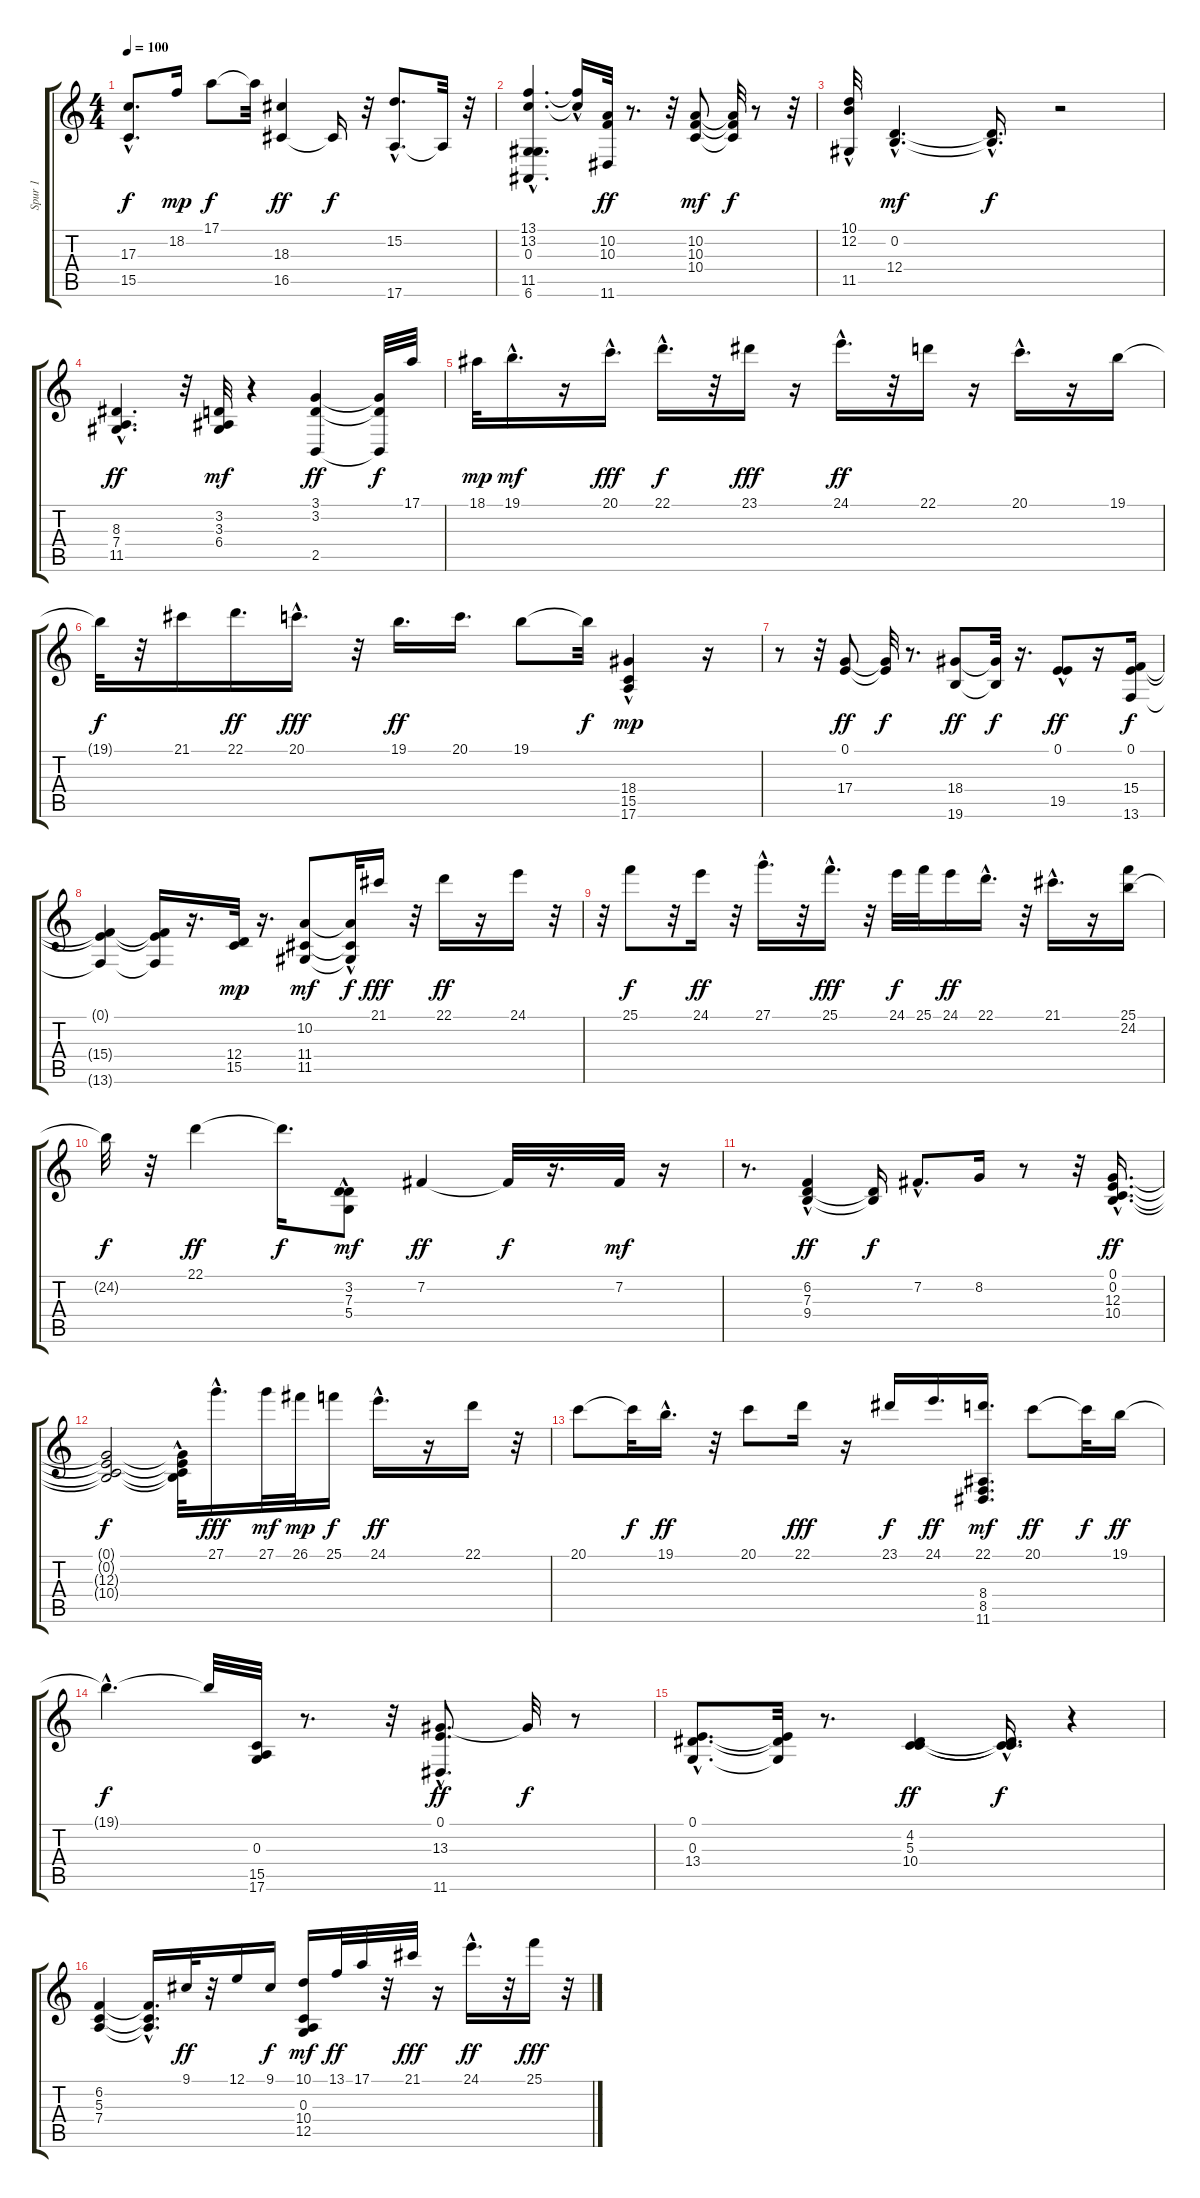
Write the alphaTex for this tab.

\track ("Spur 1" "Spur 1") {instrument electricpiano1}
\staff {score tabs}
\tuning (E4 B3 G3 D3 A2 E2) {hide}
\ts (4 4)
\tempo 100
\clef g2
\ks c
(17.3{t} 15.5{hac t}).8{d dy f} 18.2.16{dy mp} 17.1.8{dy f} 17.1{t}.32 (18.3 16.5).4{dy ff} 16.5{t}.16{dy f} r.32 (15.2 17.6{hac}).8{d} 17.6{t}.32 r.32 |
(13.1{hac} 13.2{hac} 0.3 11.5 6.6).4{d} (13.1{t} 13.2{hac t}).16 (10.2 10.3 11.6).32{dy ff} r.8{d} r.32 (10.2 10.3 10.4).8{dy mf} (10.2{t} 10.3{t} 10.4{t}).32{dy f} r.8 r.32 |
(10.1{hac} 12.2 11.5{hac}).32 (0.2{hac} 12.4{hac}).4{d dy mf} (0.2{hac t} 12.4{hac t}).16{d dy f} r.2 |
(8.3{hac} 7.4{hac} 11.5{hac}).4{d dy ff} r.32 (3.2 3.3 6.4).32{dy mf} r.4 (3.1 3.2 2.5).4{dy ff} (3.1{t} 3.2{t} 2.5{t}).32{dy f} 17.1.32 |
18.1.32{dy mp} 19.1{hac}.16{d dy mf} r.16 20.1{hac}.16{d dy fff} 22.1{hac}.16{d dy f} r.32 23.1.16{dy fff} r.16 24.1{hac}.16{d dy ff} r.32 22.1.16 r.16 20.1{hac}.16{d} r.16 19.1.16 |
19.1{t}.32{dy f} r.32 21.1.16 22.1.16{d dy ff} 20.1{hac}.16{d dy fff} r.32 19.1.16{d dy ff} 20.1.16{d} 19.1.8 19.1{t}.32{dy f} (18.4 15.5{hac} 17.6{hac}).4{dy mp} r.16 |
r.8 r.32 (0.1 17.4).8{dy ff} (0.1{t} 17.4{t}).32{dy f} r.8{d} (18.4 19.6).8{dy ff} (18.4{t} 19.6{t}).32{dy f} r.16{d} (0.1{hac} 19.5).8{dy ff} r.16 (0.1 15.4 13.6).16{dy f} |
(0.1{t} 15.4{t} 13.6{t}).4 (0.1{t} 15.4{t} 13.6{t}).16 r.16{d} (12.4 15.5).32{dy mp} r.16{d} (10.2 11.4 11.5).8{dy mf} (10.2{t} 11.4{hac t} 11.5{t}).32{dy f} 21.1.16{dy fff} r.32 22.1.16{dy ff} r.16 24.1.16 r.32 |
r.32 25.1.8{dy f} r.32 24.1.16{dy ff} r.32 27.1{hac}.16{d} r.32 25.1{hac}.16{d dy fff} r.32 24.1.32{dy f} 25.1.32 24.1.16{dy ff} 22.1{hac}.16{d} r.32 21.1{hac}.16{d} r.16 (25.1 24.2).16 |
24.2{t}.32{dy f} r.32 22.1.4{dy ff} 22.1{t}.16{d dy f} (3.2 7.3{hac} 5.4).8{dy mf} 7.2.4{dy ff} 7.2{t}.32{dy f} r.16{d} 7.2.32{dy mf} r.16 |
r.8{d} (6.2{hac} 7.3 9.4).4{dy ff} (7.3{t} 9.4{t}).16{dy f} 7.2{hac}.8{d} 8.2.16 r.8 r.32 (0.1{hac} 0.2{hac} 12.3{hac} 10.4{hac}).16{d dy ff} |
(0.1{t} 0.2{t} 12.3{t} 10.4{t}).2{dy f} (0.1{hac t} 0.2{hac t} 12.3{hac t} 10.4{hac t}).32 27.1{hac}.16{d dy fff} 27.1.32{dy mf} 26.1.32{dy mp} 25.1.16{dy f} 24.1{hac}.16{d dy ff} r.16 22.1.16 r.32 |
20.1.8 20.1{t}.32{dy f} 19.1{hac}.16{d dy ff} r.32 20.1.8 22.1.16{dy fff} r.16 23.1.16{dy f} 24.1.16{d dy ff} (22.1 8.4 8.5 11.6).16{d dy mf} 20.1.8{dy ff} 20.1{t}.32{dy f} 19.1.16{dy ff} |
19.1{hac t}.4{d dy f} 19.1{t}.32 (0.3 15.5 17.6).32 r.8{d} r.32 (0.1{hac} 13.3{hac} 11.6{hac}).8{d dy ff} 13.3{t}.32{dy f} r.8 |
(0.1{hac} 0.3{hac} 13.4{hac}).8{d} (0.1{t} 0.3{t} 13.4{t}).32 r.8{d} (4.2 5.3 10.4).4{dy ff} (4.2{hac t} 5.3{hac t} 10.4{t}).16{d dy f} r.4 |
(6.2 5.3 7.4).4 (6.2{hac t} 5.3{hac t} 7.4{t}).16{d} 9.1.32{dy ff} r.32 12.1.16 9.1.16{dy f} (10.1 0.3 10.4 12.5).16{dy mf} 13.1.32{dy ff} 17.1.32 r.32 21.1.32{dy fff} r.16 24.1{hac}.16{d dy ff} r.32 25.1.16{dy fff} r.32
